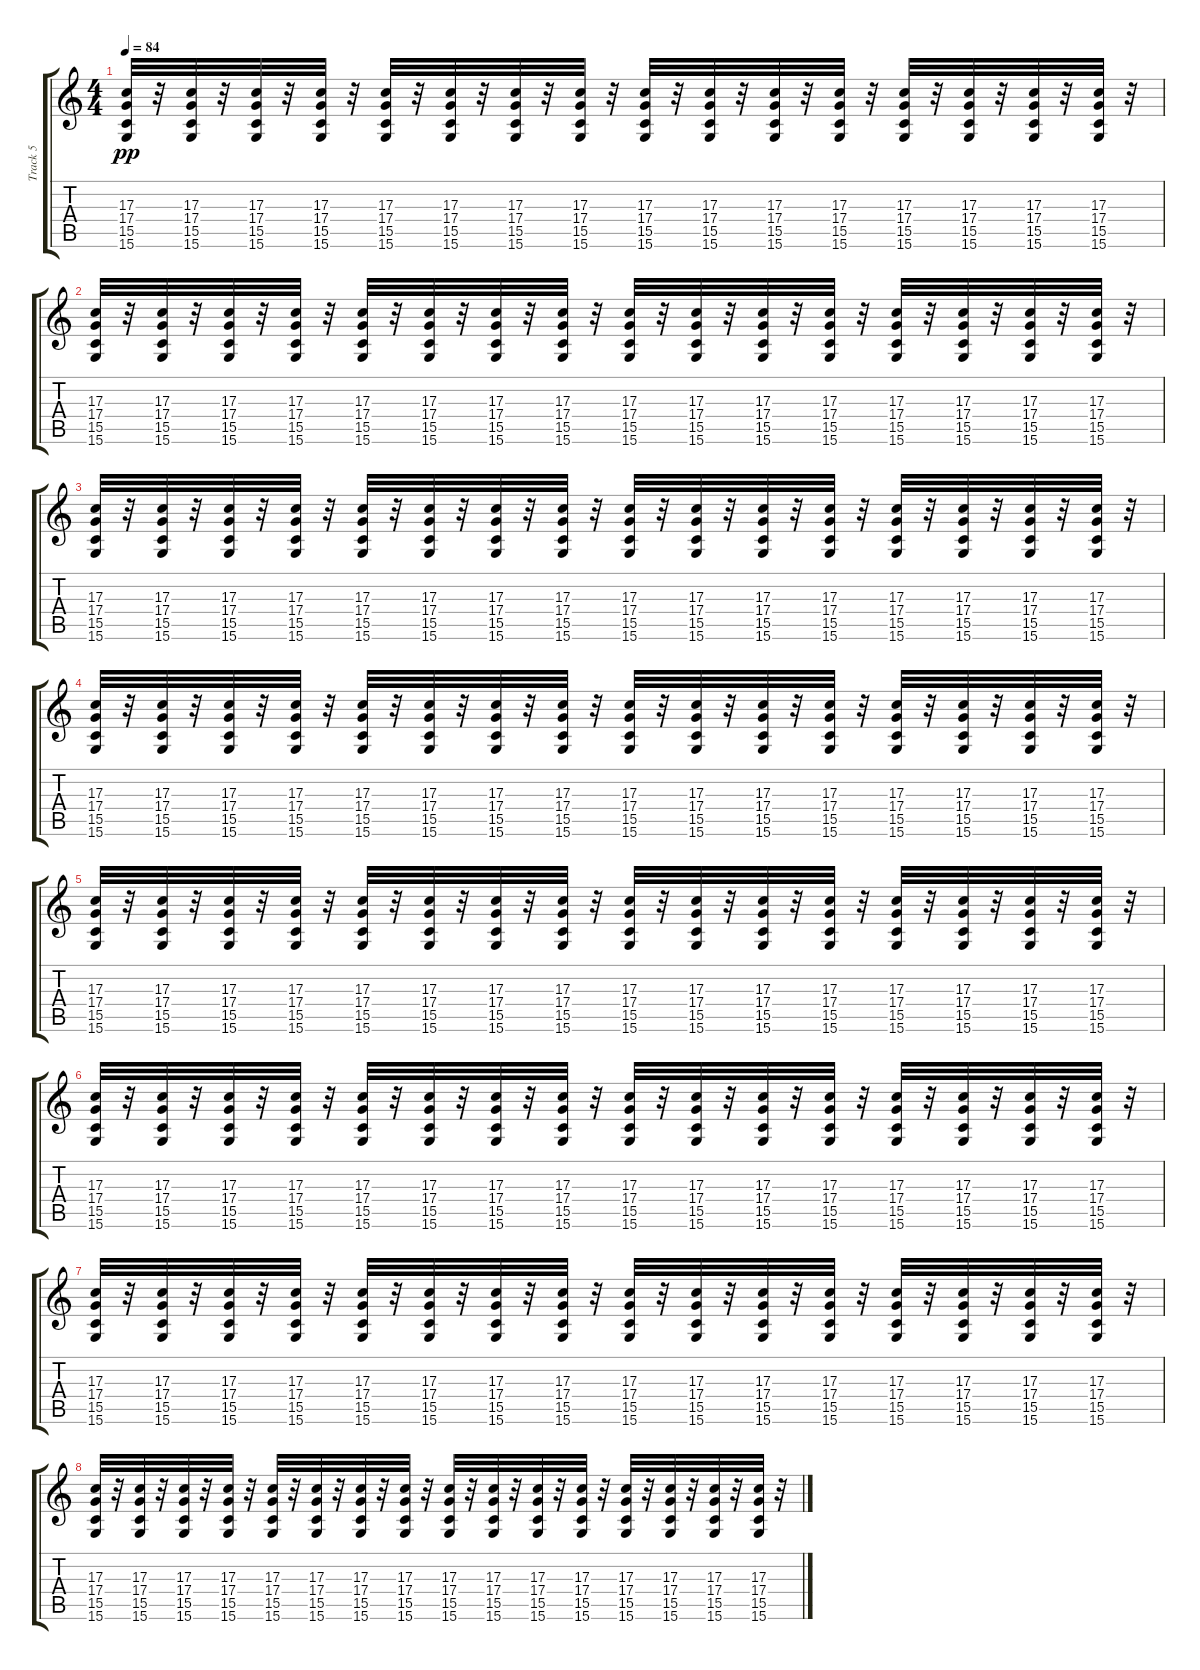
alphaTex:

\track ("Track 5" "Track 5") {instrument accordion}
\staff {score tabs}
\tuning (E4 B3 G3 D3 A2 E2) {hide}
\ts (4 4)
\tempo 84
\clef g2
\ks c
(17.3 17.4 15.5 15.6).32{dy pp} r.32 (17.3 17.4 15.5 15.6).32 r.32 (17.3 17.4 15.5 15.6).32 r.32 (17.3 17.4 15.5 15.6).32 r.32 (17.3 17.4 15.5 15.6).32 r.32 (17.3 17.4 15.5 15.6).32 r.32 (17.3 17.4 15.5 15.6).32 r.32 (17.3 17.4 15.5 15.6).32 r.32 (17.3 17.4 15.5 15.6).32 r.32 (17.3 17.4 15.5 15.6).32 r.32 (17.3 17.4 15.5 15.6).32 r.32 (17.3 17.4 15.5 15.6).32 r.32 (17.3 17.4 15.5 15.6).32 r.32 (17.3 17.4 15.5 15.6).32 r.32 (17.3 17.4 15.5 15.6).32 r.32 (17.3 17.4 15.5 15.6).32 r.32 |
(17.3 17.4 15.5 15.6).32 r.32 (17.3 17.4 15.5 15.6).32 r.32 (17.3 17.4 15.5 15.6).32 r.32 (17.3 17.4 15.5 15.6).32 r.32 (17.3 17.4 15.5 15.6).32 r.32 (17.3 17.4 15.5 15.6).32 r.32 (17.3 17.4 15.5 15.6).32 r.32 (17.3 17.4 15.5 15.6).32 r.32 (17.3 17.4 15.5 15.6).32 r.32 (17.3 17.4 15.5 15.6).32 r.32 (17.3 17.4 15.5 15.6).32 r.32 (17.3 17.4 15.5 15.6).32 r.32 (17.3 17.4 15.5 15.6).32 r.32 (17.3 17.4 15.5 15.6).32 r.32 (17.3 17.4 15.5 15.6).32 r.32 (17.3 17.4 15.5 15.6).32 r.32 |
(17.3 17.4 15.5 15.6).32 r.32 (17.3 17.4 15.5 15.6).32 r.32 (17.3 17.4 15.5 15.6).32 r.32 (17.3 17.4 15.5 15.6).32 r.32 (17.3 17.4 15.5 15.6).32 r.32 (17.3 17.4 15.5 15.6).32 r.32 (17.3 17.4 15.5 15.6).32 r.32 (17.3 17.4 15.5 15.6).32 r.32 (17.3 17.4 15.5 15.6).32 r.32 (17.3 17.4 15.5 15.6).32 r.32 (17.3 17.4 15.5 15.6).32 r.32 (17.3 17.4 15.5 15.6).32 r.32 (17.3 17.4 15.5 15.6).32 r.32 (17.3 17.4 15.5 15.6).32 r.32 (17.3 17.4 15.5 15.6).32 r.32 (17.3 17.4 15.5 15.6).32 r.32 |
(17.3 17.4 15.5 15.6).32 r.32 (17.3 17.4 15.5 15.6).32 r.32 (17.3 17.4 15.5 15.6).32 r.32 (17.3 17.4 15.5 15.6).32 r.32 (17.3 17.4 15.5 15.6).32 r.32 (17.3 17.4 15.5 15.6).32 r.32 (17.3 17.4 15.5 15.6).32 r.32 (17.3 17.4 15.5 15.6).32 r.32 (17.3 17.4 15.5 15.6).32 r.32 (17.3 17.4 15.5 15.6).32 r.32 (17.3 17.4 15.5 15.6).32 r.32 (17.3 17.4 15.5 15.6).32 r.32 (17.3 17.4 15.5 15.6).32 r.32 (17.3 17.4 15.5 15.6).32 r.32 (17.3 17.4 15.5 15.6).32 r.32 (17.3 17.4 15.5 15.6).32 r.32 |
(17.3 17.4 15.5 15.6).32 r.32 (17.3 17.4 15.5 15.6).32 r.32 (17.3 17.4 15.5 15.6).32 r.32 (17.3 17.4 15.5 15.6).32 r.32 (17.3 17.4 15.5 15.6).32 r.32 (17.3 17.4 15.5 15.6).32 r.32 (17.3 17.4 15.5 15.6).32 r.32 (17.3 17.4 15.5 15.6).32 r.32 (17.3 17.4 15.5 15.6).32 r.32 (17.3 17.4 15.5 15.6).32 r.32 (17.3 17.4 15.5 15.6).32 r.32 (17.3 17.4 15.5 15.6).32 r.32 (17.3 17.4 15.5 15.6).32 r.32 (17.3 17.4 15.5 15.6).32 r.32 (17.3 17.4 15.5 15.6).32 r.32 (17.3 17.4 15.5 15.6).32 r.32 |
(17.3 17.4 15.5 15.6).32 r.32 (17.3 17.4 15.5 15.6).32 r.32 (17.3 17.4 15.5 15.6).32 r.32 (17.3 17.4 15.5 15.6).32 r.32 (17.3 17.4 15.5 15.6).32 r.32 (17.3 17.4 15.5 15.6).32 r.32 (17.3 17.4 15.5 15.6).32 r.32 (17.3 17.4 15.5 15.6).32 r.32 (17.3 17.4 15.5 15.6).32 r.32 (17.3 17.4 15.5 15.6).32 r.32 (17.3 17.4 15.5 15.6).32 r.32 (17.3 17.4 15.5 15.6).32 r.32 (17.3 17.4 15.5 15.6).32 r.32 (17.3 17.4 15.5 15.6).32 r.32 (17.3 17.4 15.5 15.6).32 r.32 (17.3 17.4 15.5 15.6).32 r.32 |
(17.3 17.4 15.5 15.6).32 r.32 (17.3 17.4 15.5 15.6).32 r.32 (17.3 17.4 15.5 15.6).32 r.32 (17.3 17.4 15.5 15.6).32 r.32 (17.3 17.4 15.5 15.6).32 r.32 (17.3 17.4 15.5 15.6).32 r.32 (17.3 17.4 15.5 15.6).32 r.32 (17.3 17.4 15.5 15.6).32 r.32 (17.3 17.4 15.5 15.6).32 r.32 (17.3 17.4 15.5 15.6).32 r.32 (17.3 17.4 15.5 15.6).32 r.32 (17.3 17.4 15.5 15.6).32 r.32 (17.3 17.4 15.5 15.6).32 r.32 (17.3 17.4 15.5 15.6).32 r.32 (17.3 17.4 15.5 15.6).32 r.32 (17.3 17.4 15.5 15.6).32 r.32 |
(17.3 17.4 15.5 15.6).32 r.32 (17.3 17.4 15.5 15.6).32 r.32 (17.3 17.4 15.5 15.6).32 r.32 (17.3 17.4 15.5 15.6).32 r.32 (17.3 17.4 15.5 15.6).32 r.32 (17.3 17.4 15.5 15.6).32 r.32 (17.3 17.4 15.5 15.6).32 r.32 (17.3 17.4 15.5 15.6).32 r.32 (17.3 17.4 15.5 15.6).32 r.32 (17.3 17.4 15.5 15.6).32 r.32 (17.3 17.4 15.5 15.6).32 r.32 (17.3 17.4 15.5 15.6).32 r.32 (17.3 17.4 15.5 15.6).32 r.32 (17.3 17.4 15.5 15.6).32 r.32 (17.3 17.4 15.5 15.6).32 r.32 (17.3 17.4 15.5 15.6).32 r.32
